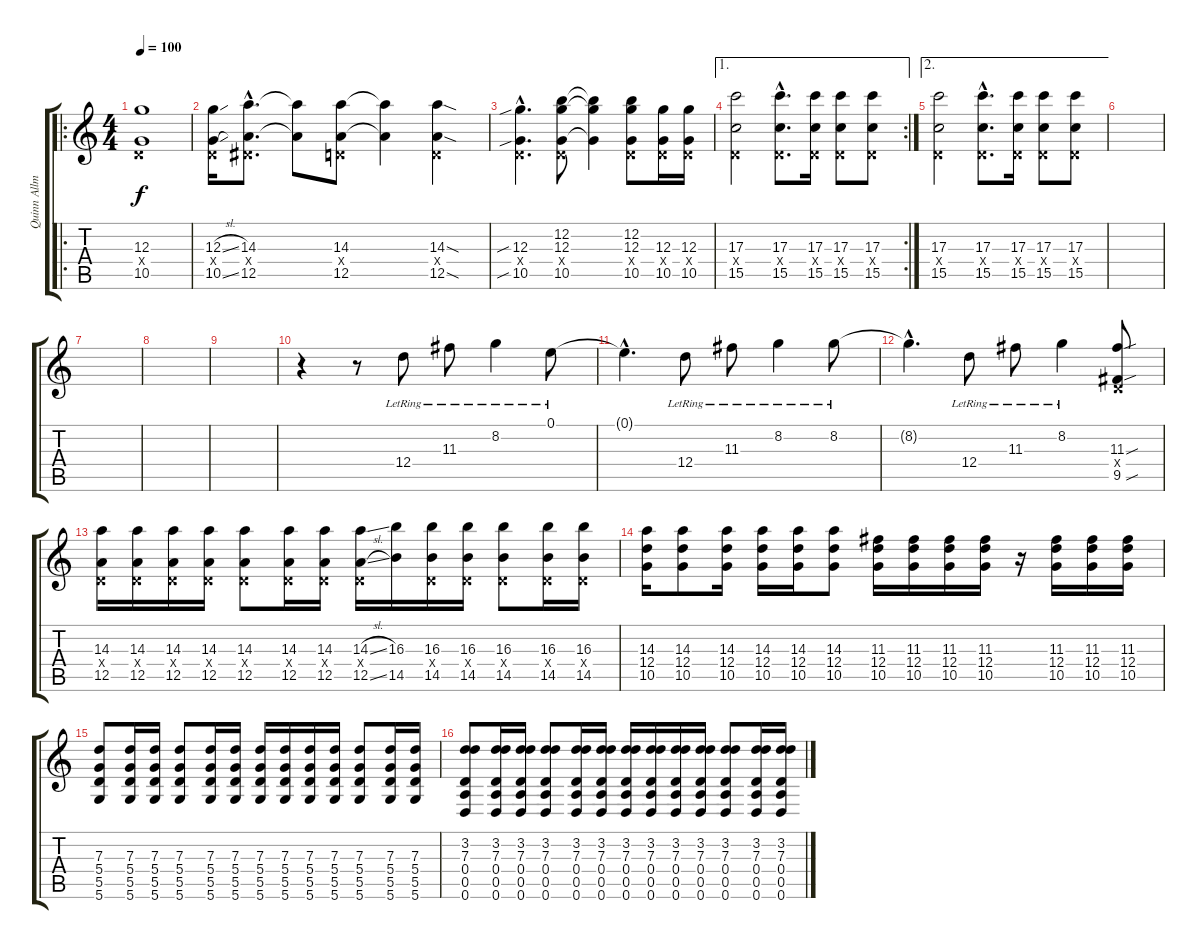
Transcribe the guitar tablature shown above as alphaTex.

\track ("Quinn Allman-guitar 4" "Quinn Allm") {instrument overdrivenguitar}
\staff {score tabs}
\tuning (E4 B3 G3 D3 A2 D2) {hide}
\ro
\ts (4 4)
\tempo 100
\clef g2
\ks c
(12.3 0.4{x} 10.5).1{dy f instrument electricguitarclean} |
(12.3{sl} 0.4{x} 10.5{sl}).16 (14.3{hac} 1.4{hac x} 12.5{hac}).8{d} (14.3{t} 12.5{t}).8 (14.3 0.4{x} 12.5).8 (14.3{t} 12.5{t}).4 (14.3{sod} 0.4{x} 12.5{sod}).4 |
(12.3{sib hac} 0.4{hac x} 10.5{sib hac}).4{d} (12.2 12.3 0.4{x} 10.5).8 (12.2{t} 12.3{t} 10.5{t}).4 (12.2 12.3 0.4{x} 10.5).8 (12.3 0.4{x} 10.5).16 (12.3 0.4{x} 10.5).16 |
\ae 1
\rc 2
(17.3 0.4{x} 15.5).2 (17.3{hac} 0.4{hac x} 15.5{hac}).8{d} (17.3 0.4{x} 15.5).16 (17.3 0.4{x} 15.5).8 (17.3 0.4{x} 15.5).8 |
\ae 2
(17.3 0.4{x} 15.5).2 (17.3{hac} 0.4{hac x} 15.5{hac}).8{d} (17.3 0.4{x} 15.5).16 (17.3 0.4{x} 15.5).8 (17.3 0.4{x} 15.5).8 |
|
|
|
|
r.4 r.8 12.4{lr}.8 11.3{lr}.8 8.2{lr}.4 0.1{lr}.8 |
0.1{hac t}.4{d} 12.4{lr}.8 11.3{lr}.8 8.2{lr}.4 8.2{lr}.8 |
8.2{hac t}.4{d} 12.4{lr}.8 11.3{lr}.8 8.2{lr}.4 (11.3{sou} 0.4{x} 9.5{sou}).8 |
(14.3 0.4{x} 12.5).16 (14.3 0.4{x} 12.5).16 (14.3 0.4{x} 12.5).16 (14.3 0.4{x} 12.5).16 (14.3 0.4{x} 12.5).8 (14.3 0.4{x} 12.5).16 (14.3 0.4{x} 12.5).16 (14.3{sl} 0.4{x} 12.5{sl}).16 (16.3 14.5).16 (16.3 0.4{x} 14.5).16 (16.3 0.4{x} 14.5).16 (16.3 0.4{x} 14.5).8 (16.3 0.4{x} 14.5).16 (16.3 0.4{x} 14.5).16 |
(14.3 12.4 10.5).16 (14.3 12.4 10.5).8 (14.3 12.4 10.5).16 (14.3 12.4 10.5).16 (14.3 12.4 10.5).16 (14.3 12.4 10.5).8 (11.3 12.4 10.5).16 (11.3 12.4 10.5).16 (11.3 12.4 10.5).16 (11.3 12.4 10.5).16 r.16 (11.3 12.4 10.5).16 (11.3 12.4 10.5).16 (11.3 12.4 10.5).16 |
(7.3 5.4 5.5 5.6).8 (7.3 5.4 5.5 5.6).16 (7.3 5.4 5.5 5.6).16 (7.3 5.4 5.5 5.6).8 (7.3 5.4 5.5 5.6).16 (7.3 5.4 5.5 5.6).16 (7.3 5.4 5.5 5.6).16 (7.3 5.4 5.5 5.6).16 (7.3 5.4 5.5 5.6).16 (7.3 5.4 5.5 5.6).16 (7.3 5.4 5.5 5.6).8 (7.3 5.4 5.5 5.6).16 (7.3 5.4 5.5 5.6).16 |
(3.2 7.3 0.4 0.5 0.6).8 (3.2 7.3 0.4 0.5 0.6).16 (3.2 7.3 0.4 0.5 0.6).16 (3.2 7.3 0.4 0.5 0.6).8 (3.2 7.3 0.4 0.5 0.6).16 (3.2 7.3 0.4 0.5 0.6).16 (3.2 7.3 0.4 0.5 0.6).16 (3.2 7.3 0.4 0.5 0.6).16 (3.2 7.3 0.4 0.5 0.6).16 (3.2 7.3 0.4 0.5 0.6).16 (3.2 7.3 0.4 0.5 0.6).8 (3.2 7.3 0.4 0.5 0.6).16 (3.2 7.3 0.4 0.5 0.6).16
